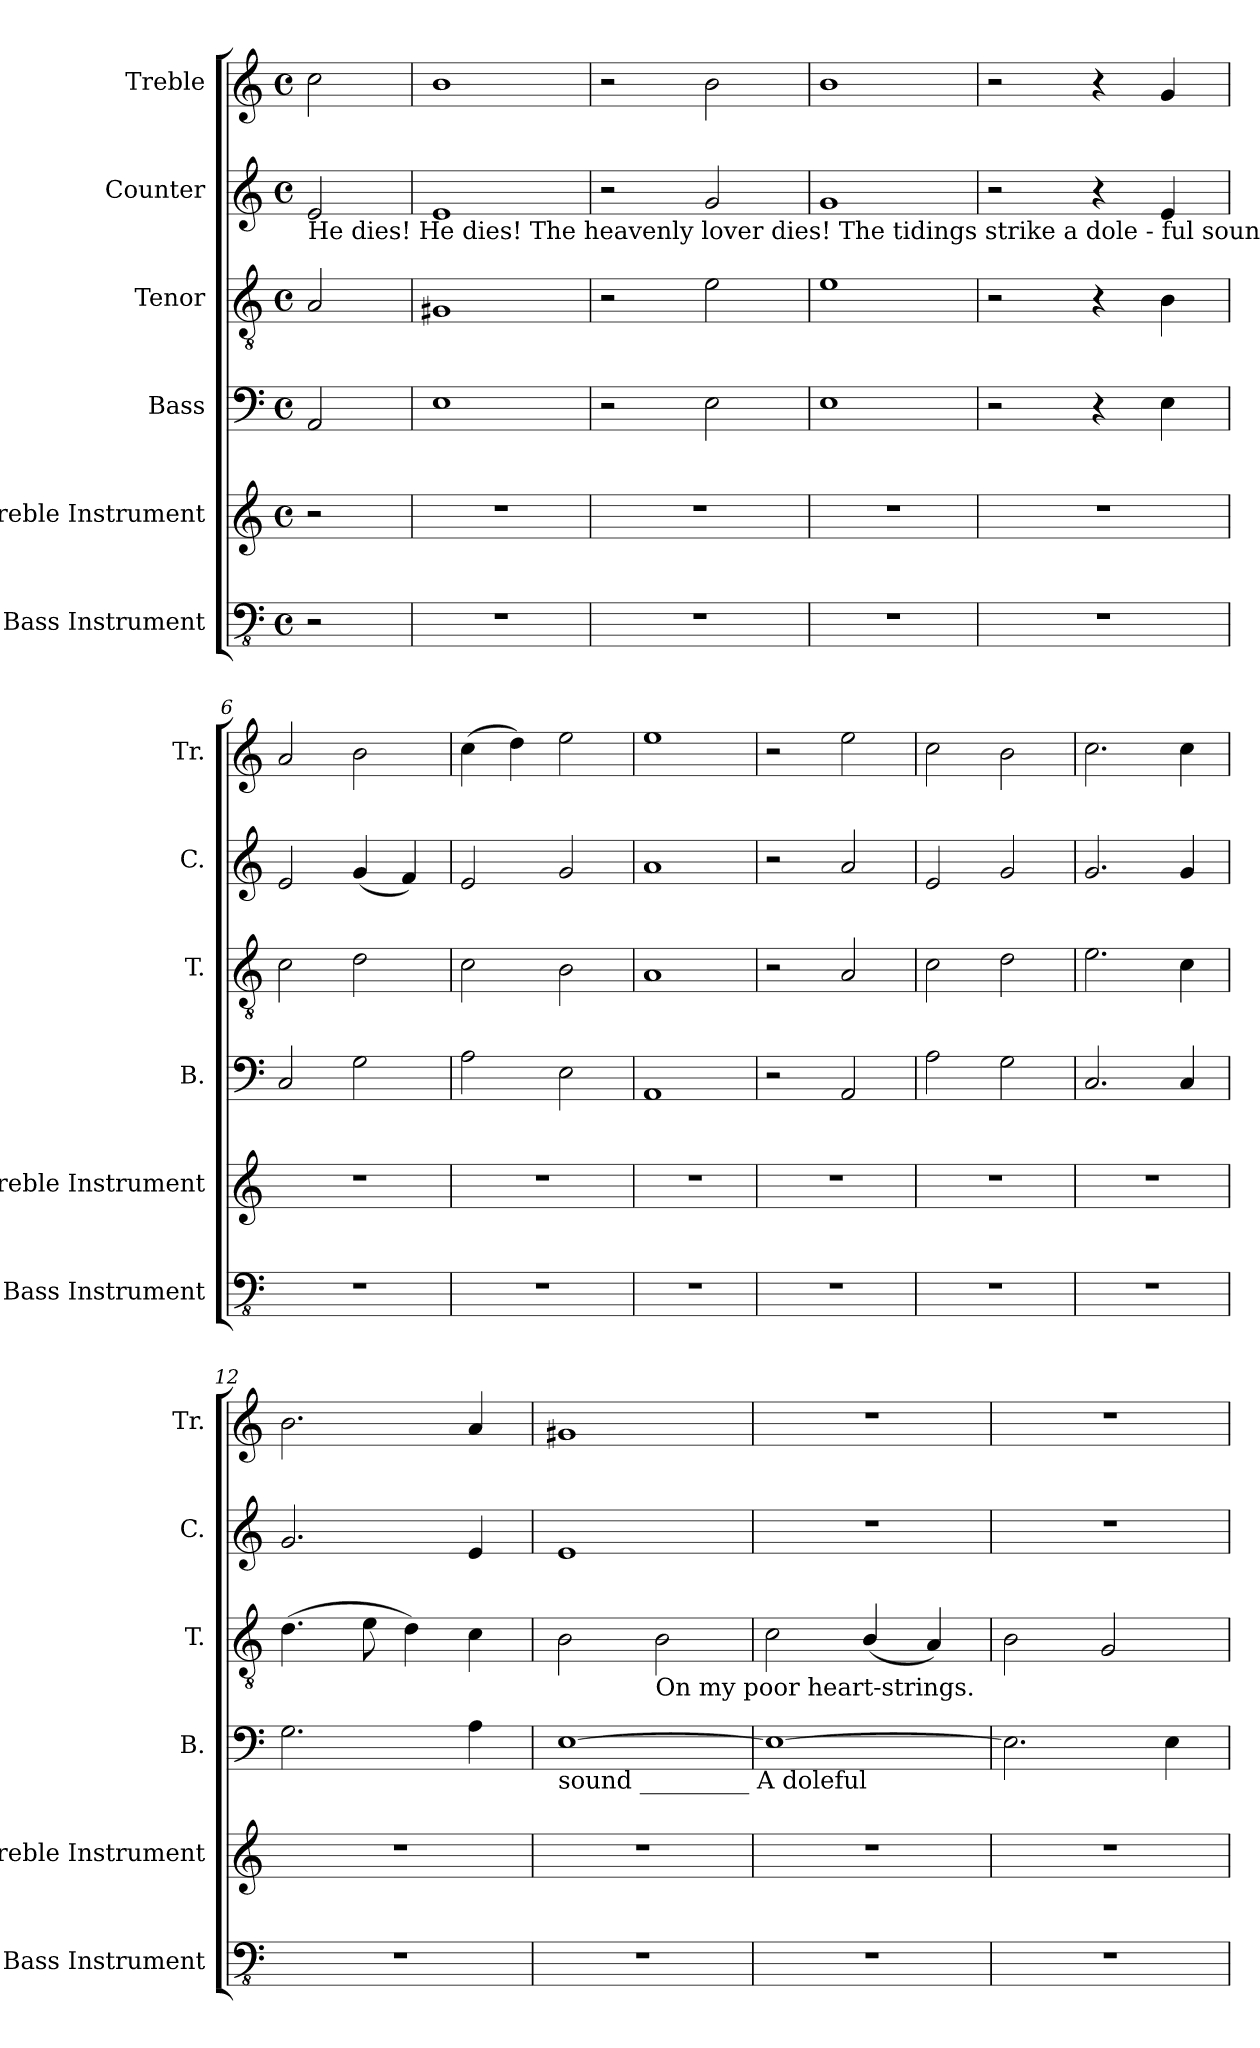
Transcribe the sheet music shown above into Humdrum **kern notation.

**kern	**kern	**kern	**kern	**kern	**kern
*part6	*part5	*part4	*part3	*part2	*part1
*staff6	*staff5	*staff4	*staff3	*staff2	*staff1
*I"Bass Instrument	*I"Treble Instrument	*I"Bass	*I"Tenor	*I"Counter	*I"Treble
*I'Bass Instrument	*I'Treble Instrument	*I'B.	*I'T.	*I'C.	*I'Tr.
*clefFv4	*clefG2	*clefF4	*clefGv2	*clefG2	*clefG2
*ITrd7c12	*	*	*	*	*
*k[]	*k[]	*k[]	*k[]	*k[]	*k[]
*C:	*C:	*C:	*C:	*C:	*C:
*M4/4	*M4/4	*M4/4	*M4/4	*M4/4	*M4/4
*met(c)	*met(c)	*met(c)	*met(c)	*met(c)	*met(c)
=1	=1	=1	=1	=1	=1
!	!	!	!	!LO:TX:b:t=He    dies!      He dies!          The heavenly  lover   dies!     The tidings strike a dole - ful   sound.	!
2r	2r	2AA/	2A/	2e/	2cc\
=2	=2	=2	=2	=2	=2
1r	1r	1E	1G#X	1e	1b
=3	=3	=3	=3	=3	=3
1r	1r	2r	2r	2r	2r
.	.	2E\	2e\	2g/	2b\
=4	=4	=4	=4	=4	=4
1r	1r	1E	1e	1g	1b
=5	=5	=5	=5	=5	=5
1r	1r	2r	2r	2r	2r
.	.	4r	4r	4r	4r
.	.	4E\	4B\	4e/	4g/
=6	=6	=6	=6	=6	=6
1r	1r	2C/	2c\	2e/	2a/
.	.	2G\	2d\	(4g/	2b\
.	.	.	.	4f/)	.
=7	=7	=7	=7	=7	=7
1r	1r	2A\	2c\	2e/	(4cc\
.	.	.	.	.	4dd\)
.	.	2E\	2B\	2g/	2ee\
=8	=8	=8	=8	=8	=8
1r	1r	1AA	1A	1a	1ee
=9	=9	=9	=9	=9	=9
1r	1r	2r	2r	2r	2r
.	.	2AA/	2A/	2a/	2ee\
=10	=10	=10	=10	=10	=10
1r	1r	2A\	2c\	2e/	2cc\
.	.	2G\	2d\	2g/	2b\
=11	=11	=11	=11	=11	=11
1r	1r	2.C/	2.e\	2.g/	2.cc\
.	.	4C/	4c\	4g/	4cc\
=12	=12	=12	=12	=12	=12
1r	1r	2.G\	(4.d\	2.g/	2.b\
.	.	.	8e\	.	.
.	.	.	4d\)	.	.
.	.	4A\	4c\	4e/	4a/
=13	=13	=13	=13	=13	=13
!	!	!LO:TX:b:t=sound _________  A    doleful	!	!	!
1r	1r	[1E	2B\	1e	1g#X
!	!	!	!LO:TX:b:t=On my poor heart-strings.	!	!
.	.	.	2B\	.	.
=14	=14	=14	=14	=14	=14
1r	1r	1E_	2c\	1r	1r
.	.	.	(4B/	.	.
.	.	.	4A/)	.	.
=15	=15	=15	=15	=15	=15
1r	1r	2.E\]	2B\	1r	1r
.	.	.	2G/	.	.
.	.	4E\	.	.	.
=	=	=	=	=	=
*-	*-	*-	*-	*-	*-
